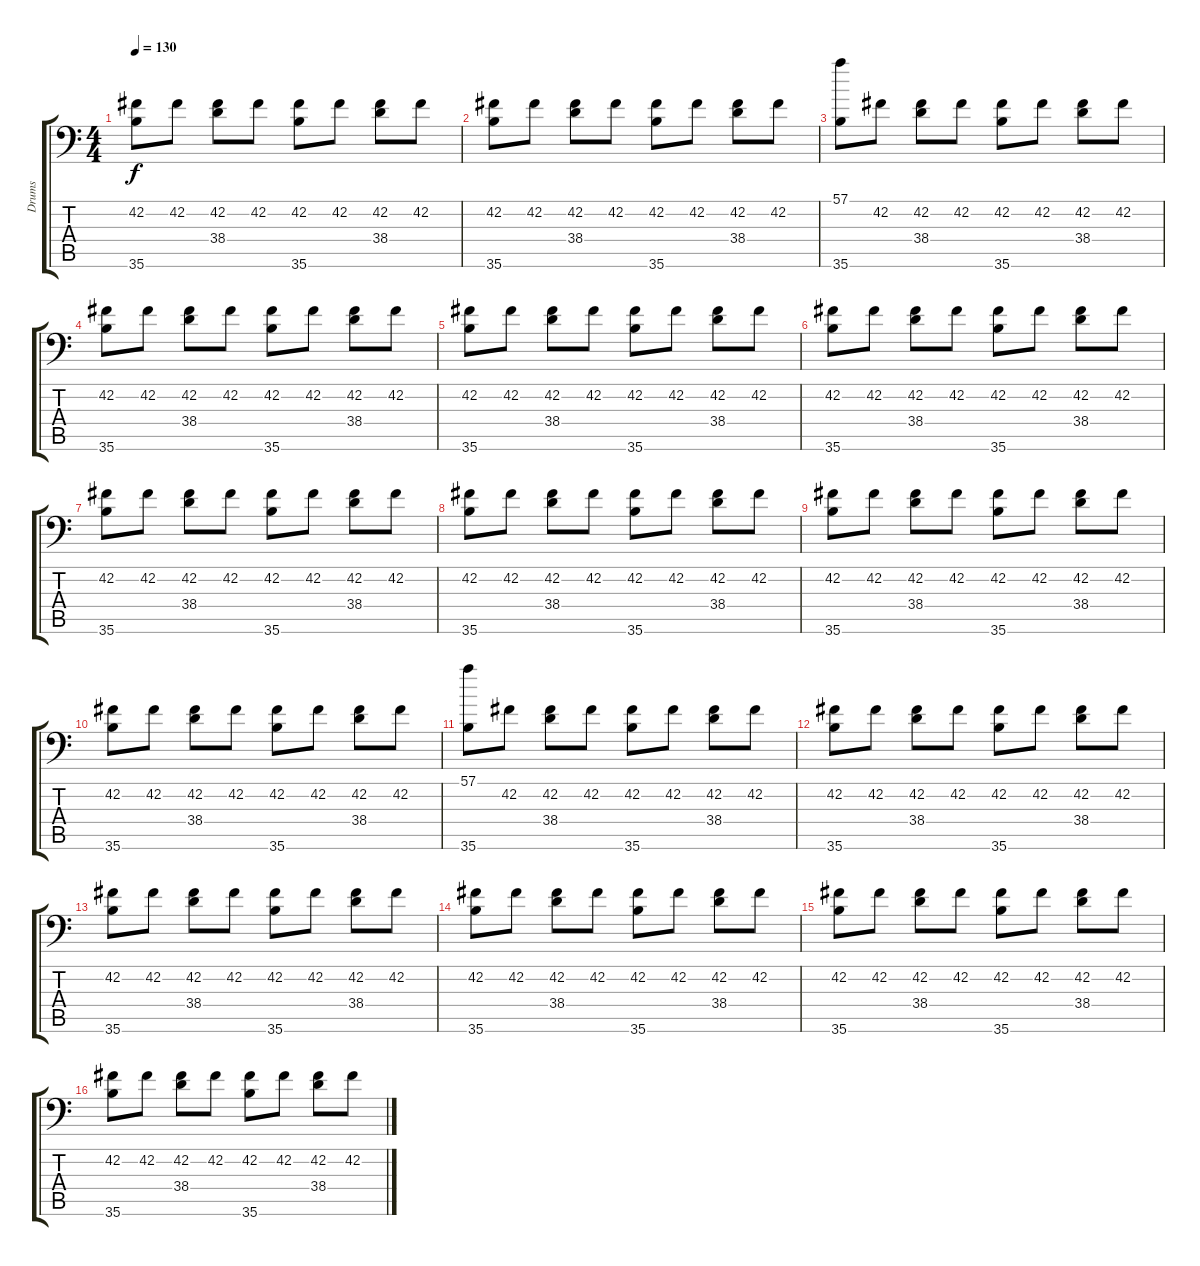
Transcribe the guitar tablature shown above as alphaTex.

\track ("Drums" "Drums") {instrument acousticgrandpiano}
\staff {score tabs}
\tuning (C-1 C-1 C-1 C-1 C-1 C-1) {hide}
\ts (4 4)
\tempo 130
\clef f4
\ks c
(42.2 35.6).8{dy f} 42.2.8 (42.2 38.4).8 42.2.8 (42.2 35.6).8 42.2.8 (42.2 38.4).8 42.2.8 |
(42.2 35.6).8 42.2.8 (42.2 38.4).8 42.2.8 (42.2 35.6).8 42.2.8 (42.2 38.4).8 42.2.8 |
(57.1 35.6).8 42.2.8 (42.2 38.4).8 42.2.8 (42.2 35.6).8 42.2.8 (42.2 38.4).8 42.2.8 |
(42.2 35.6).8 42.2.8 (42.2 38.4).8 42.2.8 (42.2 35.6).8 42.2.8 (42.2 38.4).8 42.2.8 |
(42.2 35.6).8 42.2.8 (42.2 38.4).8 42.2.8 (42.2 35.6).8 42.2.8 (42.2 38.4).8 42.2.8 |
(42.2 35.6).8 42.2.8 (42.2 38.4).8 42.2.8 (42.2 35.6).8 42.2.8 (42.2 38.4).8 42.2.8 |
(42.2 35.6).8 42.2.8 (42.2 38.4).8 42.2.8 (42.2 35.6).8 42.2.8 (42.2 38.4).8 42.2.8 |
(42.2 35.6).8 42.2.8 (42.2 38.4).8 42.2.8 (42.2 35.6).8 42.2.8 (42.2 38.4).8 42.2.8 |
(42.2 35.6).8 42.2.8 (42.2 38.4).8 42.2.8 (42.2 35.6).8 42.2.8 (42.2 38.4).8 42.2.8 |
(42.2 35.6).8 42.2.8 (42.2 38.4).8 42.2.8 (42.2 35.6).8 42.2.8 (42.2 38.4).8 42.2.8 |
(57.1 35.6).8 42.2.8 (42.2 38.4).8 42.2.8 (42.2 35.6).8 42.2.8 (42.2 38.4).8 42.2.8 |
(42.2 35.6).8 42.2.8 (42.2 38.4).8 42.2.8 (42.2 35.6).8 42.2.8 (42.2 38.4).8 42.2.8 |
(42.2 35.6).8 42.2.8 (42.2 38.4).8 42.2.8 (42.2 35.6).8 42.2.8 (42.2 38.4).8 42.2.8 |
(42.2 35.6).8 42.2.8 (42.2 38.4).8 42.2.8 (42.2 35.6).8 42.2.8 (42.2 38.4).8 42.2.8 |
(42.2 35.6).8 42.2.8 (42.2 38.4).8 42.2.8 (42.2 35.6).8 42.2.8 (42.2 38.4).8 42.2.8 |
(42.2 35.6).8 42.2.8 (42.2 38.4).8 42.2.8 (42.2 35.6).8 42.2.8 (42.2 38.4).8 42.2.8
